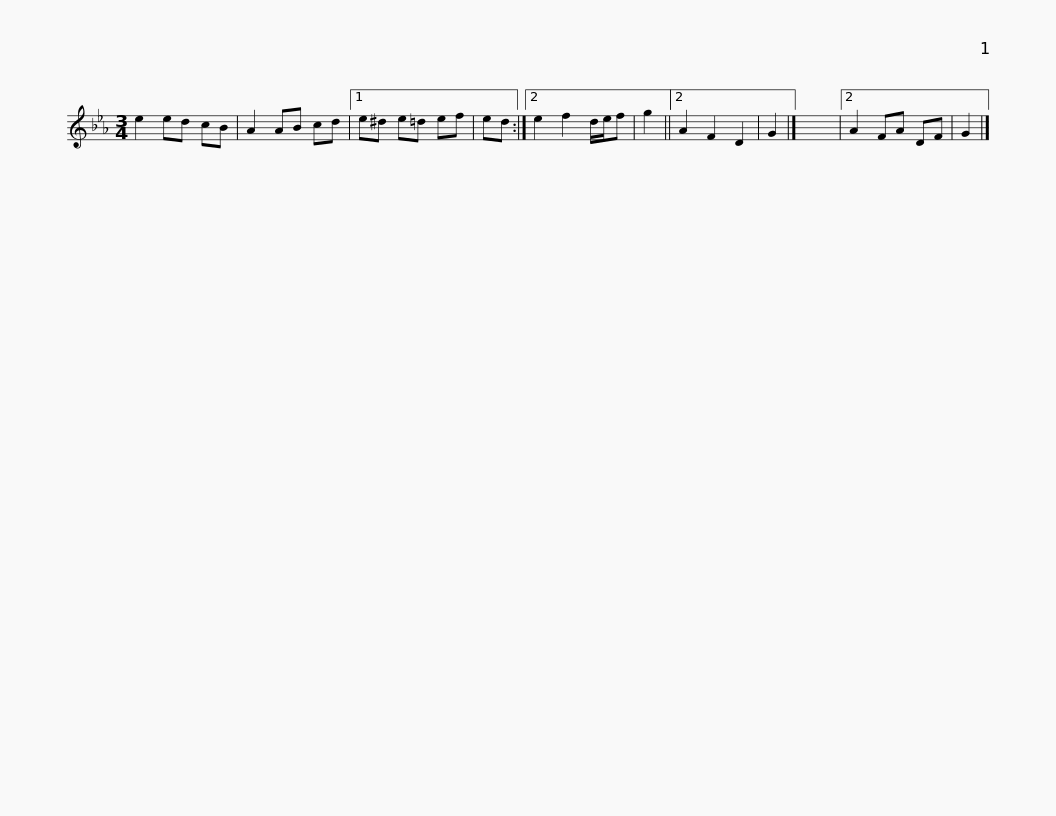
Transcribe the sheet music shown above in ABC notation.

X:1
L:1/8
M:3/4
I:linebreak $
K:Eb
V:1 treble
V:1
 e2 ed cB | A2 AB cd |1 e^d e=d ef | ed :|2 e2 f2 d/e/f | %5
 g2 ||2 A2 F2 D2 | G2 |] x6 |2 A2 FA DF | %10
 G2 |] %11
